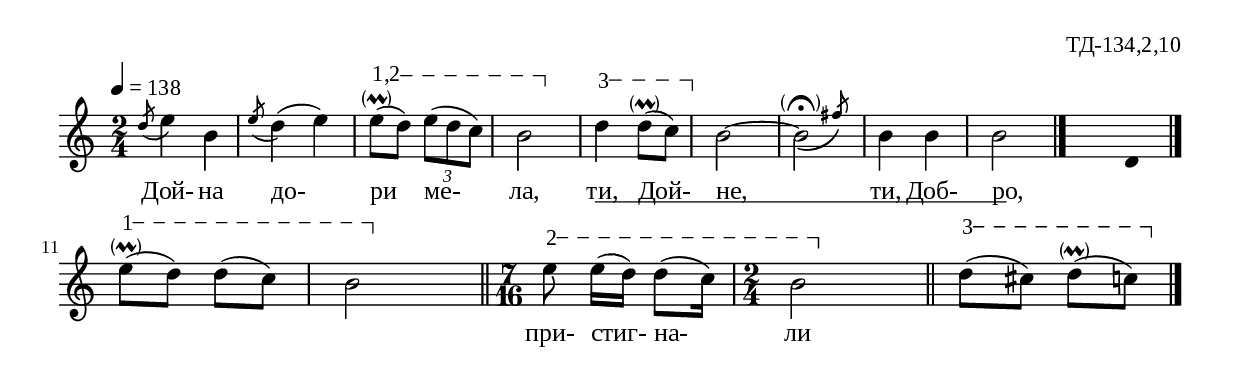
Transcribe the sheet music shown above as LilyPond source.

%{
sva_134_2_10
%}

\include "td-preamble.ly"

\score {
\relative c'' {
\tempo 4 = 138
\time 2/4
%%\cadenzaOn
\parS
\acciaccatura d8 e4 b | \acciaccatura e8 d4( e) | 
\varAB
e8-\parenthesize\prall\startTextSpan( d)] \times 2/3 { e8([ d c]) } | b2\stopTextSpan | 
\varC
d4\startTextSpan d8-\parenthesize\prall([ c\stopTextSpan)] | 
\phrasingSlurDown 
b2~ | \afterGrace b-\parenthesize\fermata\( { \stdB fis'8\) \stdE } | b,4 b | b2 
 \bar "|." 
s4 \fixB d, \fixC
  \bar "|." 
%%\endm
\break
\varA
e'8\startTextSpan-\parenthesize\prall( d)]  d8([ c]) | b2\stopTextSpan \bar "||"
\varB
\time 7/16 e8\startTextSpan\noBeam e16[( d])  d8([ c16]) | \time 2/4 b2\stopTextSpan \bar "||"
\varC
d8\startTextSpan([ cis]) d8-\parenthesize\prall([ c!\stopTextSpan)] |
 \bar "|."   
}
\addlyrics { Дой- на до- ри ме- ла, ти, \startTextSpan Дой- не, ти, Доб- ро, \stopTextSpan
" " " " " " " " при- стиг- на- ли }
%
\layout {
%%   \context { 
%%	    \Staff \remove "Time_signature_engraver" } 
  indent = #0
  line-width = 190\mm
  ragged-right=##f
\context {
      \Lyrics
      \consists "Text_spanner_engraver"
      \override TextSpanner #'direction = #DOWN
      \override TextSpanner #'style = #'line    
      \override TextSpanner #'outside-staff-priority = ##f
      \override TextSpanner #'padding = #0.2 % sets the distance of the line from the lyrics
      \override TextSpanner #'bound-details =
      #`((left . ((Y . 0)
                  (padding . 0)
                  (attach-dir . ,LEFT)))
         (left-broken . ((end-on-note . #t)))
         (right . ((Y . 0)
                   (padding . 0)
                   (attach-dir . ,RIGHT))))
    }
  
}
%
\midi { 
	\context {
		\Score tempoWholesPerMinute = #(ly:make-moment 138 4)
		}
	}
}
%
\header{
  opus = "ТД-134,2,10"
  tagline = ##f
}


